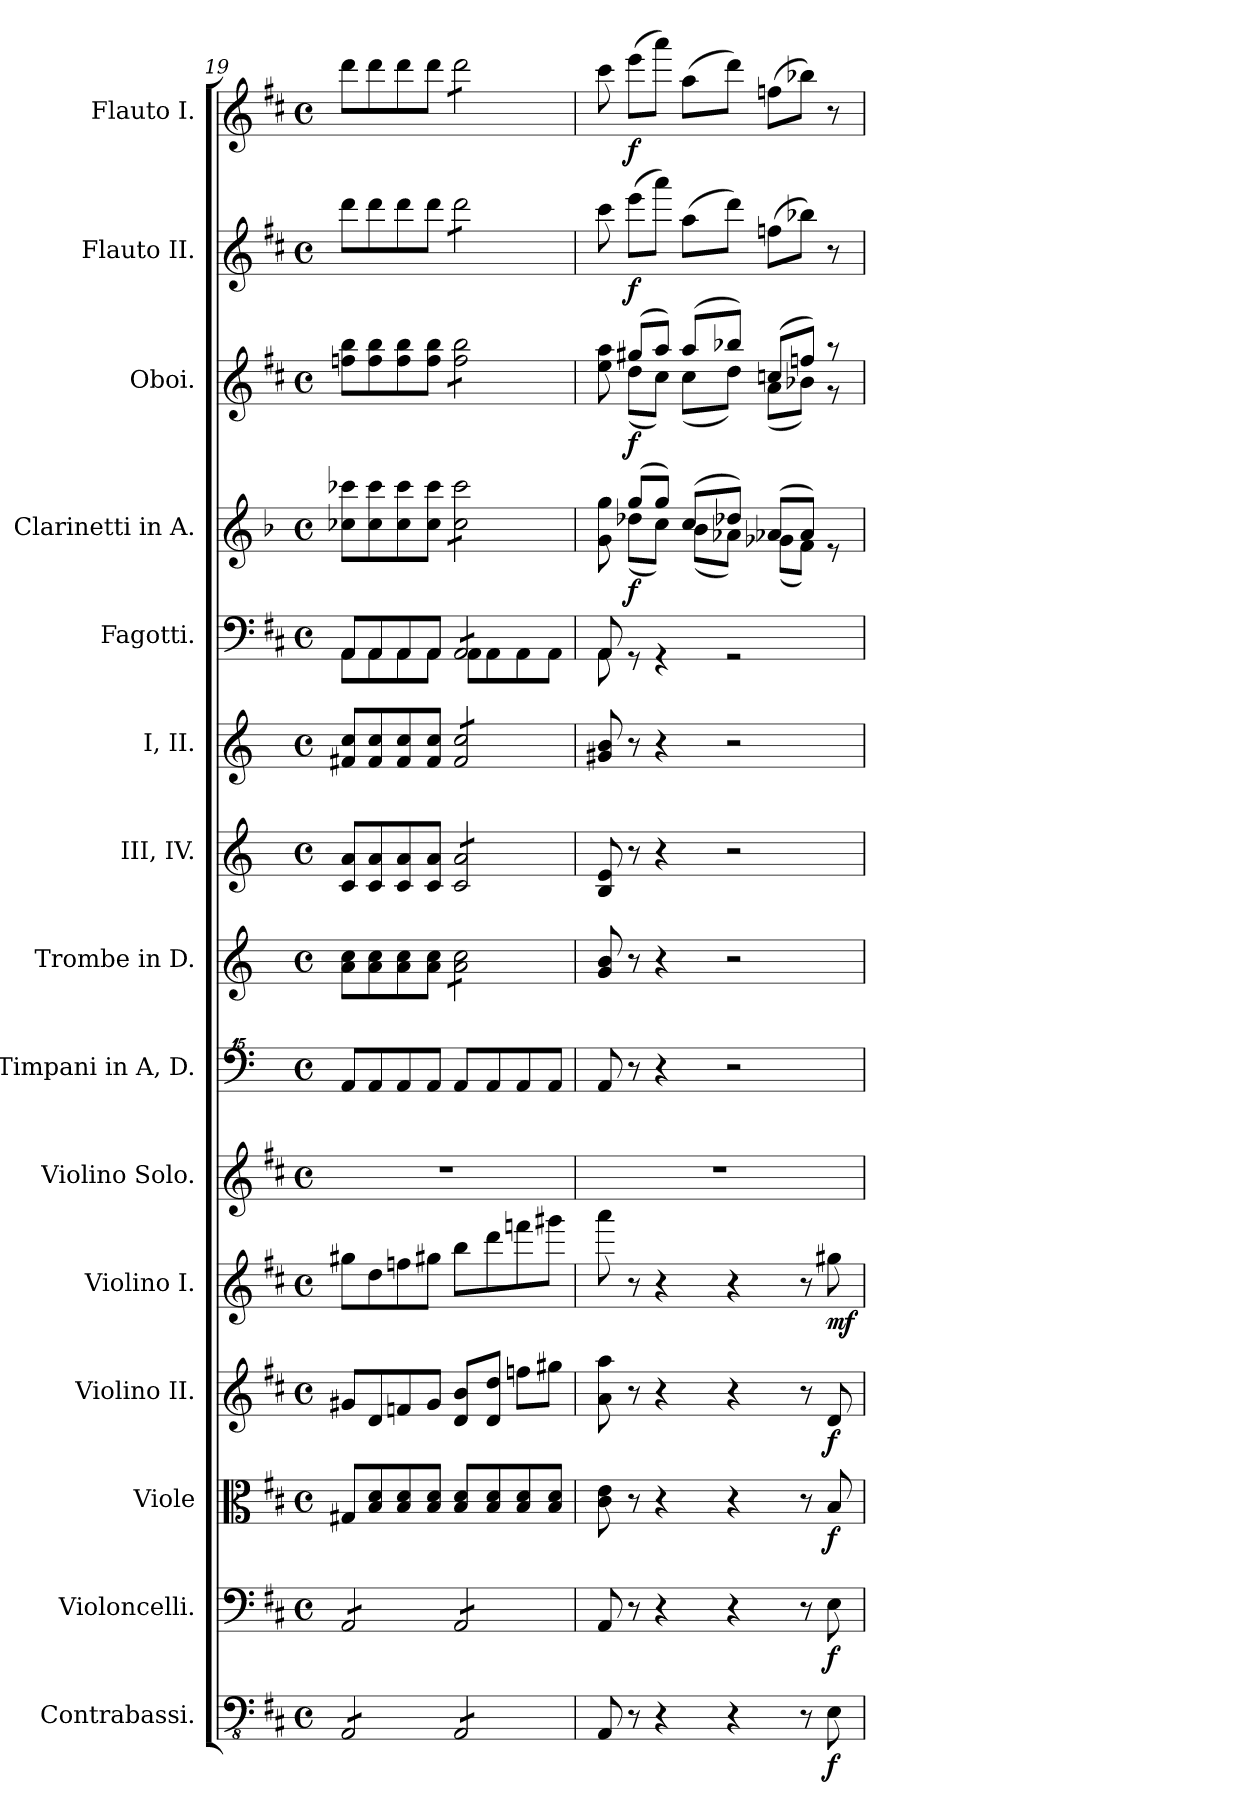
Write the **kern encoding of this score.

**kern	**dynam	**kern	**dynam	**kern	**dynam	**kern	**dynam	**kern	**dynam	**kern	**kern	**kern	**kern	**kern	**kern	**kern	**dynam	**kern	**dynam	**kern	**dynam	**kern	**dynam
*part15	*part15	*part14	*part14	*part13	*part13	*part12	*part12	*part11	*part11	*part10	*part9	*part8	*part7	*part6	*part5	*part4	*part4	*part3	*part3	*part2	*part2	*part1	*part1
*staff15	*staff15	*staff14	*staff14	*staff13	*staff13	*staff12	*staff12	*staff11	*staff11	*staff10	*staff9	*staff8	*staff7	*staff6	*staff5	*staff4	*staff4	*staff3	*staff3	*staff2	*staff2	*staff1	*staff1
*I"Contrabassi.	*	*I"Violoncelli.	*	*I"Viole	*	*I"Violino II.	*	*I"Violino I.	*	*I"Violino Solo.	*I"Timpani in A, D.	*I"Trombe in D.	*I"III, IV.	*I"I, II.	*I"Fagotti.	*I"Clarinetti in A.	*	*I"Oboi.	*	*I"Flauto II.	*	*I"Flauto I.	*
*I'Cbs.	*	*	*	*	*	*	*	*	*	*I'Vln.	*I'Timp.	*	*	*	*I'Fag.	*	*	*I'Ob.	*	*I'Fl.	*	*I'Fl.	*
*clefFv4	*	*clefF4	*	*clefC3	*	*clefG2	*	*clefG2	*	*clefG2	*clefF^^4	*clefG2	*clefG2	*clefG2	*clefF4	*clefG2	*	*clefG2	*	*clefG2	*	*clefG2	*
*	*	*	*	*	*	*	*	*	*	*	*ITrd7c12	*ITrd-1c-2	*ITrd4c7	*ITrd4c7	*	*ITrd2c3	*	*	*	*	*	*	*
*k[f#c#]	*	*k[f#c#]	*	*k[f#c#]	*	*k[f#c#]	*	*k[f#c#]	*	*k[f#c#]	*k[]	*k[f#c#]	*k[b-]	*k[b-]	*k[f#c#]	*k[f#c#]	*	*k[f#c#]	*	*k[f#c#]	*	*k[f#c#]	*
*M4/4	*	*M4/4	*	*M4/4	*	*M4/4	*	*M4/4	*	*M4/4	*M4/4	*M4/4	*M4/4	*M4/4	*M4/4	*M4/4	*	*M4/4	*	*M4/4	*	*M4/4	*
*met(c)	*	*met(c)	*	*met(c)	*	*met(c)	*	*met(c)	*	*met(c)	*met(c)	*met(c)	*met(c)	*met(c)	*met(c)	*met(c)	*	*met(c)	*	*met(c)	*	*met(c)	*
=19	=19	=19	=19	=19	=19	=19	=19	=19	=19	=19	=19	=19	=19	=19	=19	=19	=19	=19	=19	=19	=19	=19	=19
*	*	*	*	*	*	*	*	*	*	*	*	*	*	*	*^	*	*	*	*	*	*	*	*
*tremolo	*	*	*	*	*	*	*	*	*	*	*	*	*	*	*	*	*	*	*	*	*	*	*	*
*	*	*tremolo	*	*	*	*	*	*	*	*	*	*	*	*	*	*	*	*	*	*	*	*	*	*
8AAA/L	.	8AA/L	.	8G#X/L	.	8g#X/L	.	8gg#X\L	.	1r	8A/L	8b\ 8dd\L	8F/ 8d/L	8Bn/ 8f/L	8AA/L	8AA\L	8a-X\ 8aa-X\L	.	8ffn\ 8bb\L	.	8ddd\L	.	8ddd\L	.
8AAA/	.	8AA/	.	8B/ 8d/	.	8d/	.	8dd\	.	.	8A/	8b\ 8dd\	8F/ 8d/	8B/ 8f/	8AA/	8AA\	8a-\ 8aa-\	.	8ff\ 8bb\	.	8ddd\	.	8ddd\	.
8AAA/	.	8AA/	.	8B/ 8d/	.	8fn/	.	8ffn\	.	.	8A/	8b\ 8dd\	8F/ 8d/	8B/ 8f/	8AA/	8AA\	8a-\ 8aa-\	.	8ff\ 8bb\	.	8ddd\	.	8ddd\	.
8AAA/J	.	8AA/J	.	8B/ 8d/J	.	8g#/J	.	8gg#X\J	.	.	8A/J	8b\ 8dd\J	8F/ 8d/J	8B/ 8f/J	8AA/J	8AA\J	8a-\ 8aa-\J	.	8ff\ 8bb\J	.	8ddd\J	.	8ddd\J	.
*	*	*	*	*	*	*	*	*	*	*	*	*tremolo	*	*	*	*	*	*	*	*	*	*	*	*
*	*	*	*	*	*	*	*	*	*	*	*	*	*tremolo	*	*	*	*	*	*	*	*	*	*	*
*	*	*	*	*	*	*	*	*	*	*	*	*	*	*tremolo	*	*	*	*	*	*	*	*	*	*
*	*	*	*	*	*	*	*	*	*	*	*	*	*	*	*tremolo	*	*	*	*	*	*	*	*	*
*	*	*	*	*	*	*	*	*	*	*	*	*	*	*	*	*	*tremolo	*	*	*	*	*	*	*
*	*	*	*	*	*	*	*	*	*	*	*	*	*	*	*	*	*	*	*tremolo	*	*	*	*	*
*	*	*	*	*	*	*	*	*	*	*	*	*	*	*	*	*	*	*	*	*	*tremolo	*	*	*
*	*	*	*	*	*	*	*	*	*	*	*	*	*	*	*	*	*	*	*	*	*	*	*tremolo	*
8AAA/L	.	8AA/L	.	8B/ 8d/L	.	8d/ 8b/L	.	8bb\L	.	.	8A/L	8b\ 8dd\L	8F/ 8d/L	8B/ 8f/L	8AA/L	8AA\L	8a-\ 8aa-\L	.	8ff\ 8bb\L	.	8ddd\L	.	8ddd\L	.
8AAA/	.	8AA/	.	8B/ 8d/	.	8d/ 8dd/J	.	8ddd\	.	.	8A/	8b\ 8dd\	8F/ 8d/	8B/ 8f/	8AA/	8AA\	8a-\ 8aa-\	.	8ff\ 8bb\	.	8ddd\	.	8ddd\	.
8AAA/	.	8AA/	.	8B/ 8d/	.	8ffn\L	.	8fffn\	.	.	8A/	8b\ 8dd\	8F/ 8d/	8B/ 8f/	8AA/	8AA\	8a-\ 8aa-\	.	8ff\ 8bb\	.	8ddd\	.	8ddd\	.
8AAA/J	.	8AA/J	.	8B/ 8d/J	.	8gg#X\J	.	8ggg#X\J	.	.	8A/J	8b\ 8dd\J	8F/ 8d/J	8B/ 8f/J	8AA/J	8AA\J	8a-\ 8aa-\J	.	8ff\ 8bb\J	.	8ddd\J	.	8ddd\J	.
*	*	*	*	*	*	*	*	*	*	*	*	*	*	*	*	*	*	*	*	*	*	*	*Xtremolo	*
*	*	*	*	*	*	*	*	*	*	*	*	*	*	*	*	*	*	*	*	*	*Xtremolo	*	*	*
*	*	*	*	*	*	*	*	*	*	*	*	*	*	*	*	*	*	*	*Xtremolo	*	*	*	*	*
*	*	*	*	*	*	*	*	*	*	*	*	*	*	*	*	*	*Xtremolo	*	*	*	*	*	*	*
*	*	*	*	*	*	*	*	*	*	*	*	*	*	*	*Xtremolo	*	*	*	*	*	*	*	*	*
*	*	*	*	*	*	*	*	*	*	*	*	*	*	*Xtremolo	*	*	*	*	*	*	*	*	*	*
*	*	*	*	*	*	*	*	*	*	*	*	*	*Xtremolo	*	*	*	*	*	*	*	*	*	*	*
*	*	*	*	*	*	*	*	*	*	*	*	*Xtremolo	*	*	*	*	*	*	*	*	*	*	*	*
*	*	*Xtremolo	*	*	*	*	*	*	*	*	*	*	*	*	*	*	*	*	*	*	*	*	*	*
*Xtremolo	*	*	*	*	*	*	*	*	*	*	*	*	*	*	*	*	*	*	*	*	*	*	*	*
=20	=20	=20	=20	=20	=20	=20	=20	=20	=20	=20	=20	=20	=20	=20	=20	=20	=20	=20	=20	=20	=20	=20	=20	=20
*	*	*	*	*	*	*	*	*	*	*	*	*	*	*	*	*	*^	*	*^	*	*	*	*	*
8AAA/	.	8AA/	.	8c#\ 8e\	.	8a\ 8aa\	.	8aaa\	.	1r	8A/	8a/ 8cc#/	8E/ 8A/	8c#X/ 8e/	8AA/	8AA\	8e\ 8ee\	8ryy	.	8ee\ 8aa\	8ryy	.	8ccc#\	.	8ccc#\	.
!	!	!	!	!	!	!	!	!	!	!	!	!	!	!	!	!	!	!	!LO:DY:b	!	!	!LO:DY:b	!	!LO:DY:b	!	!LO:DY:b
8r	.	8r	.	8r	.	8r	.	8r	.	.	8r	8r	8r	8r	8rGG	2..ryy	(8ee/L	(8b-X\L	f	(8gg#X/L	(8dd\L	f	(8eee\L	f	(8eee\L	f
4r	.	4r	.	4r	.	4r	.	4r	.	.	4r	4r	4r	4r	4rGG	.	8ee/J)	8a\J)	.	8aa/J)	8cc#\J)	.	8aaa\J)	.	8aaa\J)	.
.	.	.	.	.	.	.	.	.	.	.	.	.	.	.	.	.	(8a/L	(8g\L	.	(8aa/L	(8cc#\L	.	(8aa\L	.	(8aa\L	.
4r	.	4r	.	4r	.	4r	.	4r	.	.	2r	2r	2r	2r	2rGG	.	8b-X/J)	8fn\J)	.	8bb-X/J)	8dd\J)	.	8ddd\J)	.	8ddd\J)	.
.	.	.	.	.	.	.	.	.	.	.	.	.	.	.	.	.	(8fn/L	(8e-X\L	.	(8ccn/L	(8a\L	.	(8ffn\L	.	(8ffn\L	.
8r	.	8r	.	8r	.	8r	.	8r	.	.	.	.	.	.	.	.	8f/J)	8d\J)	.	8ffn/J)	8b-X\J)	.	8bb-X\J)	.	8bb-X\J)	.
!	!LO:DY:b	!	!LO:DY:b	!	!LO:DY:b	!	!LO:DY:b	!	!LO:DY:b	!	!	!	!	!	!	!	!	!	!	!	!	!	!	!	!	!
8EE\	f	8E\	f	8B/	f	8d/	f	8gg#X\	mf	.	.	.	.	.	.	.	8re	8ryy	.	8r	8r	.	8r	.	8r	.
*	*	*	*	*	*	*	*	*	*	*	*	*	*	*	*v	*v	*	*	*	*v	*v	*	*	*	*	*
*	*	*	*	*	*	*	*	*	*	*	*	*	*	*	*	*v	*v	*	*	*	*	*	*	*
=	=	=	=	=	=	=	=	=	=	=	=	=	=	=	=	=	=	=	=	=	=	=	=
*-	*-	*-	*-	*-	*-	*-	*-	*-	*-	*-	*-	*-	*-	*-	*-	*-	*-	*-	*-	*-	*-	*-	*-
